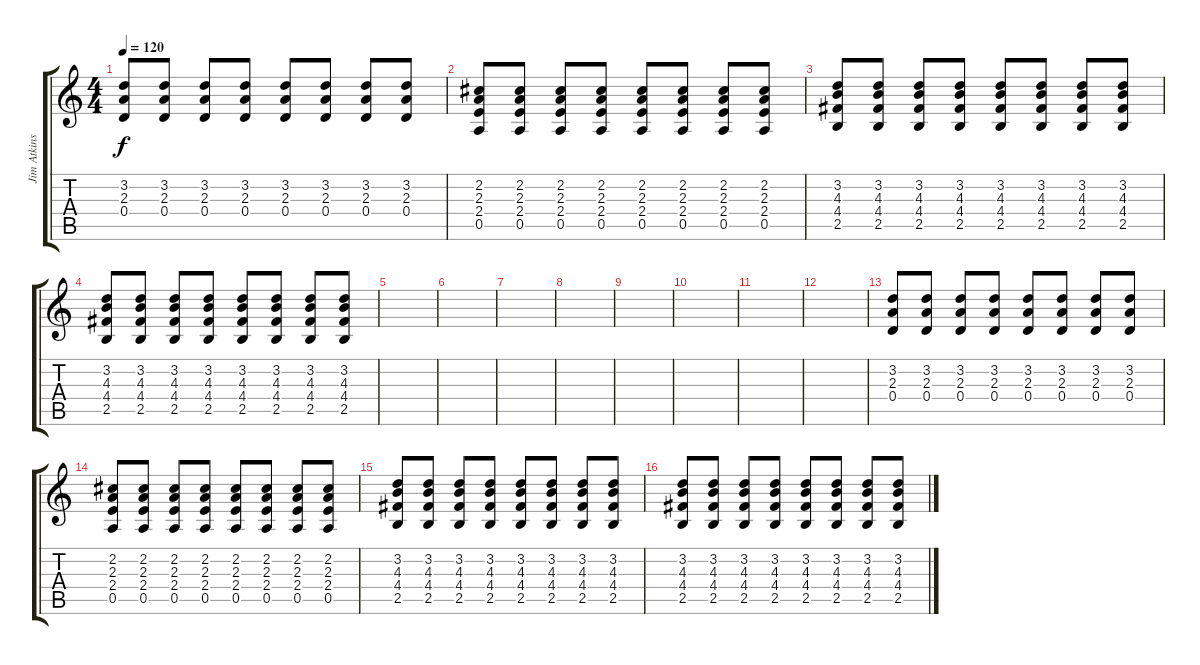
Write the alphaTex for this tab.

\track ("Jim Atkins (Guitar)" "Jim Atkins") {instrument electricguitarclean}
\staff {score tabs}
\tuning (E4 B3 G3 D3 A2 E2) {hide}
\ts (4 4)
\tempo 120
\clef g2
\ks c
(3.2 2.3 0.4).8{dy f} (3.2 2.3 0.4).8 (3.2 2.3 0.4).8 (3.2 2.3 0.4).8 (3.2 2.3 0.4).8 (3.2 2.3 0.4).8 (3.2 2.3 0.4).8 (3.2 2.3 0.4).8 |
(2.2 2.3 2.4 0.5).8 (2.2 2.3 2.4 0.5).8 (2.2 2.3 2.4 0.5).8 (2.2 2.3 2.4 0.5).8 (2.2 2.3 2.4 0.5).8 (2.2 2.3 2.4 0.5).8 (2.2 2.3 2.4 0.5).8 (2.2 2.3 2.4 0.5).8 |
(3.2 4.3 4.4 2.5).8 (3.2 4.3 4.4 2.5).8 (3.2 4.3 4.4 2.5).8 (3.2 4.3 4.4 2.5).8 (3.2 4.3 4.4 2.5).8 (3.2 4.3 4.4 2.5).8 (3.2 4.3 4.4 2.5).8 (3.2 4.3 4.4 2.5).8 |
(3.2 4.3 4.4 2.5).8 (3.2 4.3 4.4 2.5).8 (3.2 4.3 4.4 2.5).8 (3.2 4.3 4.4 2.5).8 (3.2 4.3 4.4 2.5).8 (3.2 4.3 4.4 2.5).8 (3.2 4.3 4.4 2.5).8 (3.2 4.3 4.4 2.5).8 |
|
|
|
|
|
|
|
|
(3.2 2.3 0.4).8 (3.2 2.3 0.4).8 (3.2 2.3 0.4).8 (3.2 2.3 0.4).8 (3.2 2.3 0.4).8 (3.2 2.3 0.4).8 (3.2 2.3 0.4).8 (3.2 2.3 0.4).8 |
(2.2 2.3 2.4 0.5).8 (2.2 2.3 2.4 0.5).8 (2.2 2.3 2.4 0.5).8 (2.2 2.3 2.4 0.5).8 (2.2 2.3 2.4 0.5).8 (2.2 2.3 2.4 0.5).8 (2.2 2.3 2.4 0.5).8 (2.2 2.3 2.4 0.5).8 |
(3.2 4.3 4.4 2.5).8 (3.2 4.3 4.4 2.5).8 (3.2 4.3 4.4 2.5).8 (3.2 4.3 4.4 2.5).8 (3.2 4.3 4.4 2.5).8 (3.2 4.3 4.4 2.5).8 (3.2 4.3 4.4 2.5).8 (3.2 4.3 4.4 2.5).8 |
(3.2 4.3 4.4 2.5).8 (3.2 4.3 4.4 2.5).8 (3.2 4.3 4.4 2.5).8 (3.2 4.3 4.4 2.5).8 (3.2 4.3 4.4 2.5).8 (3.2 4.3 4.4 2.5).8 (3.2 4.3 4.4 2.5).8 (3.2 4.3 4.4 2.5).8
